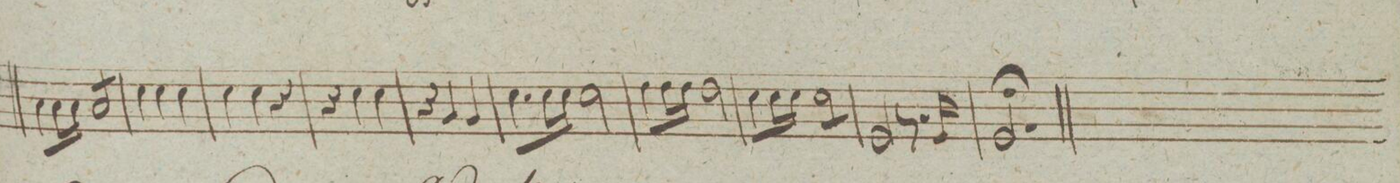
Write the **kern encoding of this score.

**kern	**dynam
*I"Corno 2do in C:	*
*clefG2	*
*k[]	*
*met(c)	*
*M3/4	*
8a\L	.
16a\L	.
16a\JJ	.
*tremolo	*
8a/L	.
8a/	.
8a/	.
8a/J	.
*Xtremolo	*
=67	=67
4cc\	.
4cc\	.
4cc\	.
=68	=68
4cc\	.
4cc\	.
4r	.
=69	=69
2.ryy	.
=70	=70
4r	.
4cc\	.
4cc\	.
=71	=71
4r	.
4g/	.
4g/	.
=72	=72
8cc\L	.
16cc\L	.
16cc\JJ	.
2cc\	.
=73	=73
8dd\L	.
16dd\L	.
16dd\JJ	.
2dd\	.
=74	=74
8cc\L	.
16cc\L	.
16cc\JJ	.
*tremolo	*
8cc\L	.
8cc\	.
8cc\	.
8cc\J	.
*Xtremolo	*
=75	=75
2e/	.
8.r	.
16e/	.
=76	=76
2.e;/	.
==	==
*-	*-
